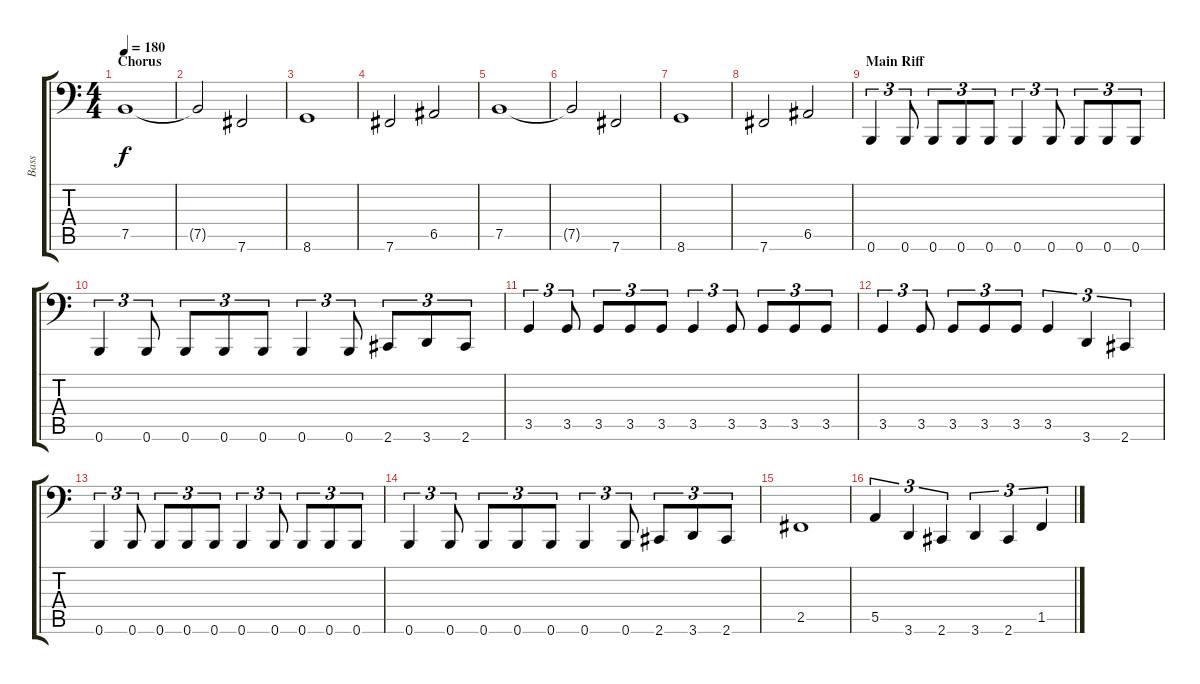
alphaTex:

\track ("Bass" "Bass") {instrument electricbasspick}
\staff {score tabs}
\tuning (B2 Gb2 D2 A1 E1 B0) {hide}
\ts (4 4)
\section ("" "Chorus")
\tempo 180
\clef f4
\ks c
7.5.1{dy f} |
7.5{t}.2 7.6.2 |
8.6.1 |
7.6.2 6.5.2 |
7.5.1 |
7.5{t}.2 7.6.2 |
8.6.1 |
7.6.2 6.5.2 |
\section ("" "Main Riff")
0.6.4{tu (3 2)} 0.6.8{tu (3 2)} 0.6.8{tu (3 2)} 0.6.8{tu (3 2)} 0.6.8{tu (3 2)} 0.6.4{tu (3 2)} 0.6.8{tu (3 2)} 0.6.8{tu (3 2)} 0.6.8{tu (3 2)} 0.6.8{tu (3 2)} |
0.6.4{tu (3 2)} 0.6.8{tu (3 2)} 0.6.8{tu (3 2)} 0.6.8{tu (3 2)} 0.6.8{tu (3 2)} 0.6.4{tu (3 2)} 0.6.8{tu (3 2)} 2.6.8{tu (3 2)} 3.6.8{tu (3 2)} 2.6.8{tu (3 2)} |
3.5.4{tu (3 2)} 3.5.8{tu (3 2)} 3.5.8{tu (3 2)} 3.5.8{tu (3 2)} 3.5.8{tu (3 2)} 3.5.4{tu (3 2)} 3.5.8{tu (3 2)} 3.5.8{tu (3 2)} 3.5.8{tu (3 2)} 3.5.8{tu (3 2)} |
3.5.4{tu (3 2)} 3.5.8{tu (3 2)} 3.5.8{tu (3 2)} 3.5.8{tu (3 2)} 3.5.8{tu (3 2)} 3.5.4{tu (3 2)} 3.6.4{tu (3 2)} 2.6.4{tu (3 2)} |
0.6.4{tu (3 2)} 0.6.8{tu (3 2)} 0.6.8{tu (3 2)} 0.6.8{tu (3 2)} 0.6.8{tu (3 2)} 0.6.4{tu (3 2)} 0.6.8{tu (3 2)} 0.6.8{tu (3 2)} 0.6.8{tu (3 2)} 0.6.8{tu (3 2)} |
0.6.4{tu (3 2)} 0.6.8{tu (3 2)} 0.6.8{tu (3 2)} 0.6.8{tu (3 2)} 0.6.8{tu (3 2)} 0.6.4{tu (3 2)} 0.6.8{tu (3 2)} 2.6.8{tu (3 2)} 3.6.8{tu (3 2)} 2.6.8{tu (3 2)} |
2.5.1 |
5.5.4{tu (3 2)} 3.6.4{tu (3 2)} 2.6.4{tu (3 2)} 3.6.4{tu (3 2)} 2.6.4{tu (3 2)} 1.5.4{tu (3 2)}
